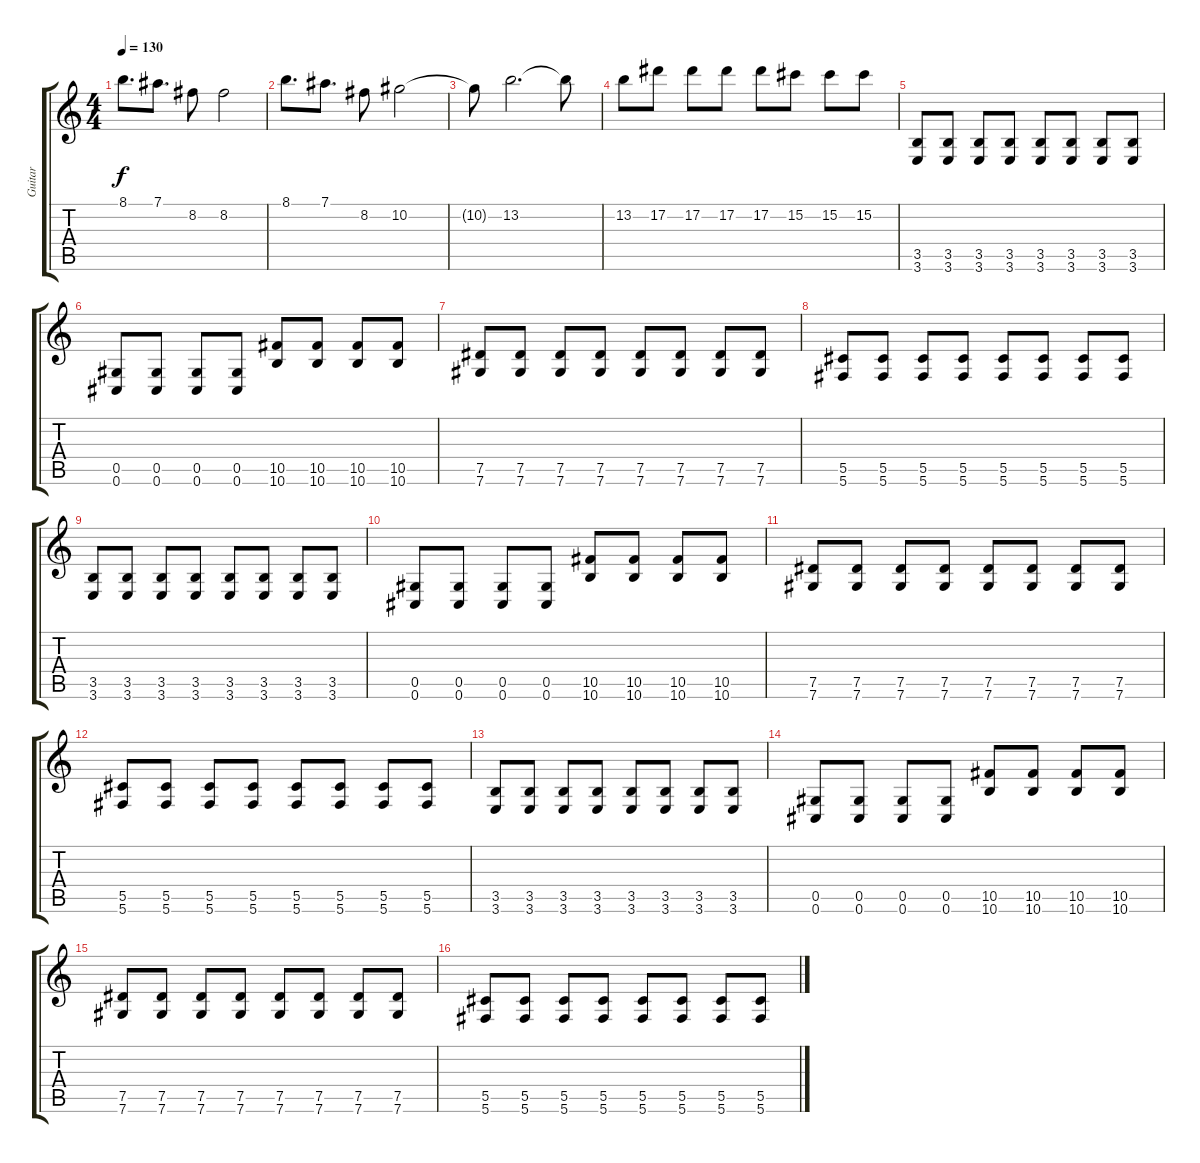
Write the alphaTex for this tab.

\track ("Guitar" "Guitar") {instrument distortionguitar}
\staff {score tabs}
\tuning (Eb4 Bb3 Gb3 Db3 Ab2 Db2) {hide}
\ts (4 4)
\tempo 130
\clef g2
\ks c
8.1.8{d dy f} 7.1.8{d} 8.2.8 8.2.2 |
8.1.8{d} 7.1.8{d} 8.2.8 10.2.2 |
10.2{t}.8 13.2.2{d} 13.2{t}.8 |
13.2.8 17.2.8 17.2.8 17.2.8 17.2.8 15.2.8 15.2.8 15.2.8 |
(3.5 3.6).8 (3.5 3.6).8 (3.5 3.6).8 (3.5 3.6).8 (3.5 3.6).8 (3.5 3.6).8 (3.5 3.6).8 (3.5 3.6).8 |
(0.5 0.6).8 (0.5 0.6).8 (0.5 0.6).8 (0.5 0.6).8 (10.5 10.6).8 (10.5 10.6).8 (10.5 10.6).8 (10.5 10.6).8 |
(7.5 7.6).8 (7.5 7.6).8 (7.5 7.6).8 (7.5 7.6).8 (7.5 7.6).8 (7.5 7.6).8 (7.5 7.6).8 (7.5 7.6).8 |
(5.5 5.6).8 (5.5 5.6).8 (5.5 5.6).8 (5.5 5.6).8 (5.5 5.6).8 (5.5 5.6).8 (5.5 5.6).8 (5.5 5.6).8 |
(3.5 3.6).8 (3.5 3.6).8 (3.5 3.6).8 (3.5 3.6).8 (3.5 3.6).8 (3.5 3.6).8 (3.5 3.6).8 (3.5 3.6).8 |
(0.5 0.6).8 (0.5 0.6).8 (0.5 0.6).8 (0.5 0.6).8 (10.5 10.6).8 (10.5 10.6).8 (10.5 10.6).8 (10.5 10.6).8 |
(7.5 7.6).8 (7.5 7.6).8 (7.5 7.6).8 (7.5 7.6).8 (7.5 7.6).8 (7.5 7.6).8 (7.5 7.6).8 (7.5 7.6).8 |
(5.5 5.6).8 (5.5 5.6).8 (5.5 5.6).8 (5.5 5.6).8 (5.5 5.6).8 (5.5 5.6).8 (5.5 5.6).8 (5.5 5.6).8 |
(3.5 3.6).8 (3.5 3.6).8 (3.5 3.6).8 (3.5 3.6).8 (3.5 3.6).8 (3.5 3.6).8 (3.5 3.6).8 (3.5 3.6).8 |
(0.5 0.6).8 (0.5 0.6).8 (0.5 0.6).8 (0.5 0.6).8 (10.5 10.6).8 (10.5 10.6).8 (10.5 10.6).8 (10.5 10.6).8 |
(7.5 7.6).8 (7.5 7.6).8 (7.5 7.6).8 (7.5 7.6).8 (7.5 7.6).8 (7.5 7.6).8 (7.5 7.6).8 (7.5 7.6).8 |
(5.5 5.6).8 (5.5 5.6).8 (5.5 5.6).8 (5.5 5.6).8 (5.5 5.6).8 (5.5 5.6).8 (5.5 5.6).8 (5.5 5.6).8
